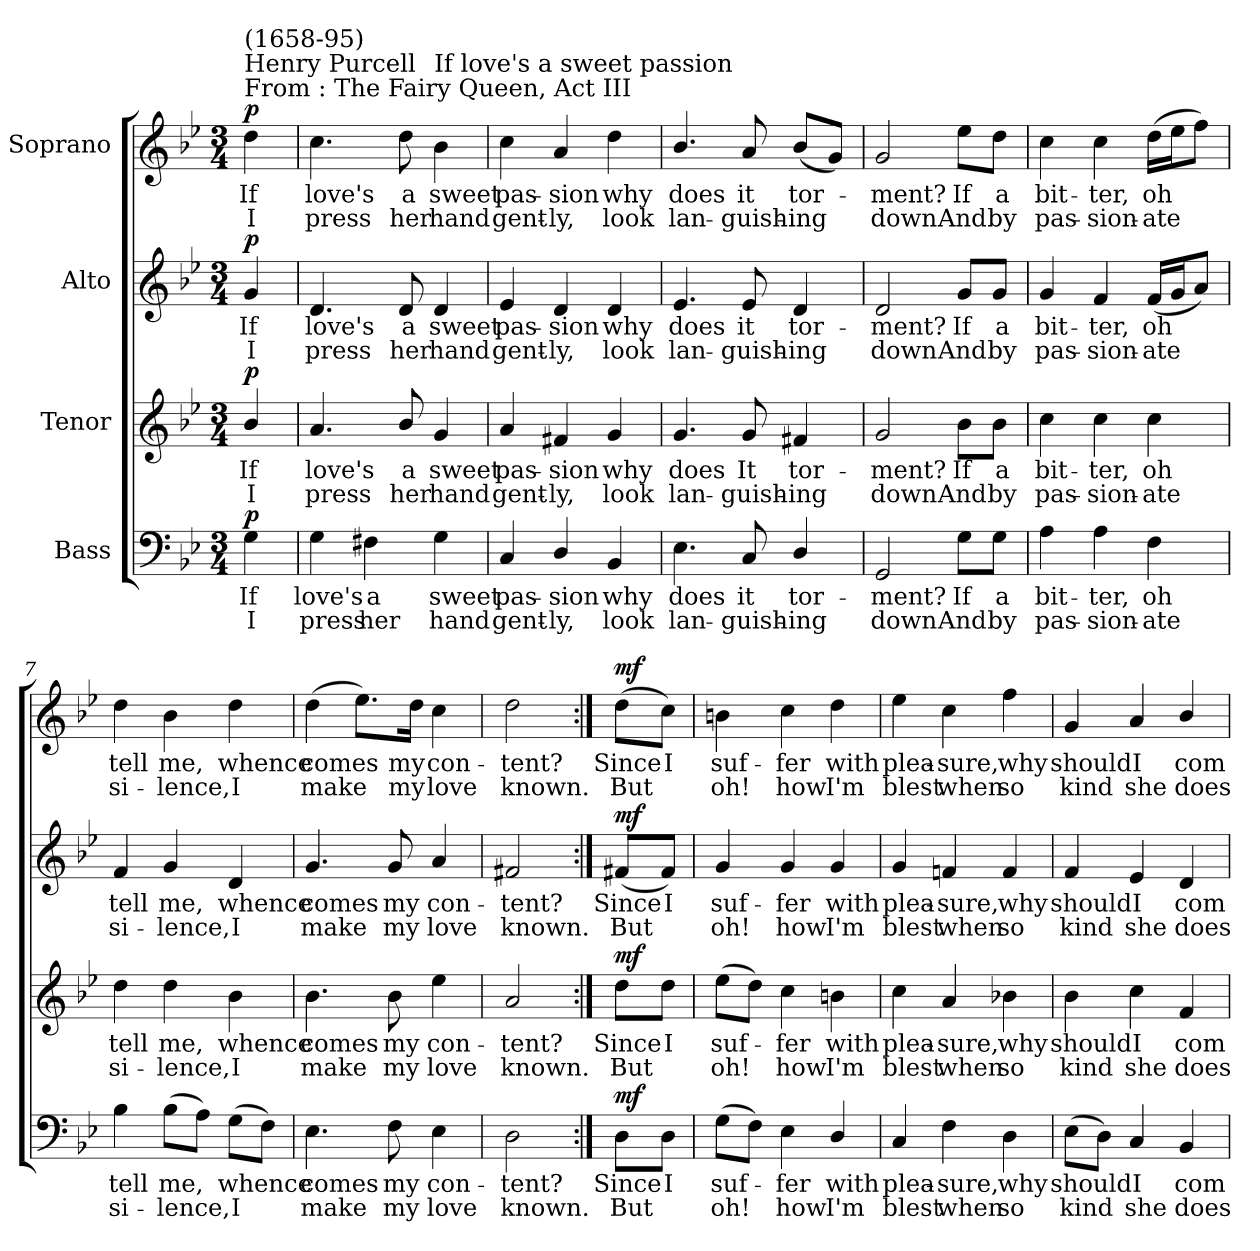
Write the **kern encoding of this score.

**kern	**text	**text	**dynam	**kern	**text	**text	**dynam	**kern	**text	**text	**dynam	**kern	**text	**text	**dynam
*part4	*part4	*part4	*part4	*part3	*part3	*part3	*part3	*part2	*part2	*part2	*part2	*part1	*part1	*part1	*part1
*staff4	*staff4	*staff4	*staff4	*staff3	*staff3	*staff3	*staff3	*staff2	*staff2	*staff2	*staff2	*staff1	*staff1	*staff1	*staff1
*I"Bass	*	*	*	*I"Tenor	*	*	*	*I"Alto	*	*	*	*I"Soprano	*	*	*
*clefF4	*	*	*	*clefG2	*	*	*	*clefG2	*	*	*	*clefG2	*	*	*
*k[b-e-]	*	*	*	*k[b-e-]	*	*	*	*k[b-e-]	*	*	*	*k[b-e-]	*	*	*
*B-:	*	*	*	*B-:	*	*	*	*B-:	*	*	*	*B-:	*	*	*
*M3/4	*	*	*	*M3/4	*	*	*	*M3/4	*	*	*	*M3/4	*	*	*
*MM96	*	*	*	*MM96	*	*	*	*MM96	*	*	*	*MM96	*	*	*
=1	=1	=1	=1	=1	=1	=1	=1	=1	=1	=1	=1	=1	=1	=1	=1
!	!	!	!	!	!	!	!	!	!	!	!	!LO:TX:a:t=From &colon; The Fairy Queen, Act III	!	!	!
!	!	!	!	!	!	!	!	!	!	!	!	!LO:TX:a:t=Henry Purcell	!	!	!
!	!	!	!	!	!	!	!	!	!	!	!	!LO:TX:a:t=(1658-95)	!	!	!
!	!LO:LY:b	!LO:LY:b	!LO:DY:b	!	!LO:LY:b	!LO:LY:b	!LO:DY:b	!	!LO:LY:b	!LO:LY:b	!LO:DY:b	!	!LO:LY:b	!LO:LY:b	!LO:DY:b
4G\	If	I	p	4b-/	If	I	p	4g/	If	I	p	4dd\	If	I	p
=2	=2	=2	=2	=2	=2	=2	=2	=2	=2	=2	=2	=2	=2	=2	=2
!	!LO:LY:b	!LO:LY:b	!	!	!LO:LY:b	!LO:LY:b	!	!	!LO:LY:b	!LO:LY:b	!	!	!LO:LY:b	!LO:LY:b	!
4G\	love's	press	.	4.a/	love's	press	.	4.d/	love's	press	.	4.cc\	love's	press	.
!	!LO:LY:b	!LO:LY:b	!	!	!	!	!	!	!	!	!	!	!	!	!
4F#X\	a	her	.	.	.	.	.	.	.	.	.	.	.	.	.
!	!	!	!	!	!LO:LY:b	!LO:LY:b	!	!	!LO:LY:b	!LO:LY:b	!	!	!LO:LY:b	!LO:LY:b	!
.	.	.	.	8b-/	a	her	.	8d/	a	her	.	8dd\	a	her	.
!	!	!	!	!	!	!	!	!	!	!	!	!LO:TX:a:t=If love's a sweet passion	!	!	!
!	!LO:LY:b	!LO:LY:b	!	!	!LO:LY:b	!LO:LY:b	!	!	!LO:LY:b	!LO:LY:b	!	!	!LO:LY:b	!LO:LY:b	!
4G\	sweet	hand	.	4g/	sweet	hand	.	4d/	sweet	hand	.	4b-\	sweet	hand	.
=3	=3	=3	=3	=3	=3	=3	=3	=3	=3	=3	=3	=3	=3	=3	=3
!	!LO:LY:b	!LO:LY:b	!	!	!LO:LY:b	!LO:LY:b	!	!	!LO:LY:b	!LO:LY:b	!	!	!LO:LY:b	!LO:LY:b	!
4C/	pas-	-gent-	.	4a/	pas-	-gent-	.	4e-/	pas-	-gent-	.	4cc\	pas-	-gent-	.
!	!LO:LY:b	!LO:LY:b	!	!	!LO:LY:b	!LO:LY:b	!	!	!LO:LY:b	!LO:LY:b	!	!	!LO:LY:b	!LO:LY:b	!
4D/	-sion	ly,	.	4f#X/	-sion	ly,	.	4d/	-sion	ly,	.	4a/	-sion	ly,	.
!	!LO:LY:b	!LO:LY:b	!	!	!LO:LY:b	!LO:LY:b	!	!	!LO:LY:b	!LO:LY:b	!	!	!LO:LY:b	!LO:LY:b	!
4BB-/	why	look	.	4g/	why	look	.	4d/	why	look	.	4dd\	why	look	.
=4	=4	=4	=4	=4	=4	=4	=4	=4	=4	=4	=4	=4	=4	=4	=4
!	!LO:LY:b	!LO:LY:b	!	!	!LO:LY:b	!LO:LY:b	!	!	!LO:LY:b	!LO:LY:b	!	!	!LO:LY:b	!LO:LY:b	!
4.E-\	does	lan-	.	4.g/	does	lan-	.	4.e-/	does	lan-	.	4.b-/	does	lan-	.
!	!LO:LY:b	!LO:LY:b	!	!	!LO:LY:b	!LO:LY:b	!	!	!LO:LY:b	!LO:LY:b	!	!	!LO:LY:b	!LO:LY:b	!
8C/	-it	guish-	.	8g/	-It	guish-	.	8e-/	-it	guish-	.	8a/	-it	guish-	.
!	!LO:LY:b	!LO:LY:b	!	!	!LO:LY:b	!LO:LY:b	!	!	!LO:LY:b	!LO:LY:b	!	!	!LO:LY:b	!LO:LY:b	!
4D/	-tor-	-ing	.	4f#X/	-tor-	-ing	.	4d/	-tor-	-ing	.	(<8b-/L	-tor-	ing	.
.	.	.	.	.	.	.	.	.	.	.	.	8g/J)	.	.	.
=5	=5	=5	=5	=5	=5	=5	=5	=5	=5	=5	=5	=5	=5	=5	=5
!	!LO:LY:b	!LO:LY:b	!	!	!LO:LY:b	!LO:LY:b	!	!	!LO:LY:b	!LO:LY:b	!	!	!LO:LY:b	!LO:LY:b	!
2GG/	ment?	down	.	2g/	ment?	down	.	2d/	ment?	down	.	2g/	ment?	down	.
!	!LO:LY:b	!LO:LY:b	!	!	!LO:LY:b	!LO:LY:b	!	!	!LO:LY:b	!LO:LY:b	!	!	!LO:LY:b	!LO:LY:b	!
8G\L	If	And	.	8b-\L	If	And	.	8g/L	If	And	.	8ee-\L	If	And	.
!	!LO:LY:b	!LO:LY:b	!	!	!LO:LY:b	!LO:LY:b	!	!	!LO:LY:b	!LO:LY:b	!	!	!LO:LY:b	!LO:LY:b	!
8G\J	a	by	.	8b-\J	a	by	.	8g/J	a	by	.	8dd\J	a	by	.
!!LO:LB:g=z
=6	=6	=6	=6	=6	=6	=6	=6	=6	=6	=6	=6	=6	=6	=6	=6
!	!LO:LY:b	!LO:LY:b	!	!	!LO:LY:b	!LO:LY:b	!	!	!LO:LY:b	!LO:LY:b	!	!	!LO:LY:b	!LO:LY:b	!
4A\	bit-	-pas-	.	4cc\	bit-	-pas-	.	4g/	bit-	-pas-	.	4cc\	bit-	-pas-	.
!	!LO:LY:b	!LO:LY:b	!	!	!LO:LY:b	!LO:LY:b	!	!	!LO:LY:b	!LO:LY:b	!	!	!LO:LY:b	!LO:LY:b	!
4A\	-ter,	sion-	.	4cc\	-ter,	sion-	.	4f/	-ter,	sion-	.	4cc\	-ter,	sion-	.
!	!LO:LY:b	!LO:LY:b	!	!	!LO:LY:b	!LO:LY:b	!	!	!LO:LY:b	!LO:LY:b	!	!	!LO:LY:b	!LO:LY:b	!
4F\	-oh	ate	.	4cc\	-oh	ate	.	(<16f/LL	-oh	ate	.	(>16dd\LL	-oh	ate	.
.	.	.	.	.	.	.	.	16g/J	.	.	.	16ee-\J	.	.	.
.	.	.	.	.	.	.	.	8a/J)	.	.	.	8ff\J)	.	.	.
=7	=7	=7	=7	=7	=7	=7	=7	=7	=7	=7	=7	=7	=7	=7	=7
!	!LO:LY:b	!LO:LY:b	!	!	!LO:LY:b	!LO:LY:b	!	!	!LO:LY:b	!LO:LY:b	!	!	!LO:LY:b	!LO:LY:b	!
4B-\	tell	si-	.	4dd\	tell	si-	.	4f/	tell	si-	.	4dd\	tell	si-	.
!	!LO:LY:b	!LO:LY:b	!	!	!LO:LY:b	!LO:LY:b	!	!	!LO:LY:b	!LO:LY:b	!	!	!LO:LY:b	!LO:LY:b	!
(>8B-\L	-me,	lence,	.	4dd\	-me,	lence,	.	4g/	-me,	lence,	.	4b-\	-me,	lence,	.
8A\J)	.	.	.	.	.	.	.	.	.	.	.	.	.	.	.
!	!LO:LY:b	!LO:LY:b	!	!	!LO:LY:b	!LO:LY:b	!	!	!LO:LY:b	!LO:LY:b	!	!	!LO:LY:b	!LO:LY:b	!
(>8G\L	whence	I	.	4b-\	whence	I	.	4d/	whence	I	.	4dd\	whence	I	.
8F\J)	.	.	.	.	.	.	.	.	.	.	.	.	.	.	.
=8	=8	=8	=8	=8	=8	=8	=8	=8	=8	=8	=8	=8	=8	=8	=8
!	!LO:LY:b	!LO:LY:b	!	!	!LO:LY:b	!LO:LY:b	!	!	!LO:LY:b	!LO:LY:b	!	!	!LO:LY:b	!LO:LY:b	!
4.E-\	comes	make	.	4.b-\	comes	make	.	4.g/	comes	make	.	(>4dd\	comes	make	.
.	.	.	.	.	.	.	.	.	.	.	.	8.ee-\L)	.	.	.
!	!LO:LY:b	!LO:LY:b	!	!	!LO:LY:b	!LO:LY:b	!	!	!LO:LY:b	!LO:LY:b	!	!	!	!	!
8F\	my	my	.	8b-\	my	my	.	8g/	my	my	.	.	.	.	.
!	!	!	!	!	!	!	!	!	!	!	!	!	!LO:LY:b	!LO:LY:b	!
.	.	.	.	.	.	.	.	.	.	.	.	16dd\Jk	my	my	.
!	!LO:LY:b	!LO:LY:b	!	!	!LO:LY:b	!LO:LY:b	!	!	!LO:LY:b	!LO:LY:b	!	!	!LO:LY:b	!LO:LY:b	!
4E-\	con-	-love	.	4ee-\	con-	-love	.	4a/	con-	-love	.	4cc\	con-	-love	.
=9	=9	=9	=9	=9	=9	=9	=9	=9	=9	=9	=9	=9	=9	=9	=9
!	!LO:LY:b	!LO:LY:b	!	!	!LO:LY:b	!LO:LY:b	!	!	!LO:LY:b	!LO:LY:b	!	!	!LO:LY:b	!LO:LY:b	!
2D\	tent?	known.	.	2a/	tent?	known.	.	2f#X/	tent?	known.	.	2dd\	tent?	known.	.
!!LO:PB:g=z
=10:|!	=10:|!	=10:|!	=10:|!	=10:|!	=10:|!	=10:|!	=10:|!	=10:|!	=10:|!	=10:|!	=10:|!	=10:|!	=10:|!	=10:|!	=10:|!
!	!LO:LY:b	!LO:LY:b	!LO:DY:b	!	!LO:LY:b	!LO:LY:b	!LO:DY:b	!	!LO:LY:b	!LO:LY:b	!LO:DY:b	!	!LO:LY:b	!LO:LY:b	!LO:DY:b
8D\L	Since	But	mf	8dd\L	Since	But	mf	(<8f#X/L	Since	But	mf	(>8dd\L	Since	But	mf
!	!LO:LY:b	!	!	!	!LO:LY:b	!	!	!	!LO:LY:b	!	!	!	!LO:LY:b	!	!
8D\J	I	.	.	8dd\J	I	.	.	8f#/J)	I	.	.	8cc\J)	I	.	.
=11	=11	=11	=11	=11	=11	=11	=11	=11	=11	=11	=11	=11	=11	=11	=11
!	!LO:LY:b	!LO:LY:b	!	!	!LO:LY:b	!LO:LY:b	!	!	!LO:LY:b	!LO:LY:b	!	!	!LO:LY:b	!LO:LY:b	!
(>8G\L	suf-	oh!	.	(>8ee-\L	suf-	oh!	.	4g/	suf-	-oh!	.	4bn\	suf-	-oh!	.
8F\J)	.	.	.	8dd\J)	.	.	.	.	.	.	.	.	.	.	.
!	!LO:LY:b	!LO:LY:b	!	!	!LO:LY:b	!LO:LY:b	!	!	!LO:LY:b	!LO:LY:b	!	!	!LO:LY:b	!LO:LY:b	!
4E-\	fer	how	.	4cc\	fer	how	.	4g/	fer	how	.	4cc\	fer	how	.
!	!LO:LY:b	!LO:LY:b	!	!	!LO:LY:b	!LO:LY:b	!	!	!LO:LY:b	!LO:LY:b	!	!	!LO:LY:b	!LO:LY:b	!
4D/	with	I'm	.	4bn\	with	I'm	.	4g/	with	I'm	.	4dd\	with	I'm	.
=12	=12	=12	=12	=12	=12	=12	=12	=12	=12	=12	=12	=12	=12	=12	=12
!	!LO:LY:b	!LO:LY:b	!	!	!LO:LY:b	!LO:LY:b	!	!	!LO:LY:b	!LO:LY:b	!	!	!LO:LY:b	!LO:LY:b	!
4C/	plea-	-blest	.	4cc\	plea-	-blest	.	4g/	plea-	-blest	.	4ee-\	plea-	-blest	.
!	!LO:LY:b	!LO:LY:b	!	!	!LO:LY:b	!LO:LY:b	!	!	!LO:LY:b	!LO:LY:b	!	!	!LO:LY:b	!LO:LY:b	!
4F\	sure,	when	.	4a/	sure,	when	.	4fn/	sure,	when	.	4cc\	sure,	when	.
!	!LO:LY:b	!LO:LY:b	!	!	!LO:LY:b	!LO:LY:b	!	!	!LO:LY:b	!LO:LY:b	!	!	!LO:LY:b	!LO:LY:b	!
4D\	why	so	.	4b-X\	why	so	.	4f/	why	so	.	4ff\	why	so	.
=13	=13	=13	=13	=13	=13	=13	=13	=13	=13	=13	=13	=13	=13	=13	=13
!	!LO:LY:b	!LO:LY:b	!	!	!LO:LY:b	!LO:LY:b	!	!	!LO:LY:b	!LO:LY:b	!	!	!LO:LY:b	!LO:LY:b	!
(>8E-\L	should	kind	.	4b-\	should	kind	.	4f/	should	kind	.	4g/	should	kind	.
8D\J)	.	.	.	.	.	.	.	.	.	.	.	.	.	.	.
!	!LO:LY:b	!LO:LY:b	!	!	!LO:LY:b	!LO:LY:b	!	!	!LO:LY:b	!LO:LY:b	!	!	!LO:LY:b	!LO:LY:b	!
4C/	I	she	.	4cc\	I	she	.	4e-/	I	she	.	4a/	I	she	.
!	!LO:LY:b	!LO:LY:b	!	!	!LO:LY:b	!LO:LY:b	!	!	!LO:LY:b	!LO:LY:b	!	!	!LO:LY:b	!LO:LY:b	!
4BB-/	com-	-does	.	4f/	com-	-does	.	4d/	com-	-does	.	4b-/	com-	-does	.
=	=	=	=	=	=	=	=	=	=	=	=	=	=	=	=
*-	*-	*-	*-	*-	*-	*-	*-	*-	*-	*-	*-	*-	*-	*-	*-
